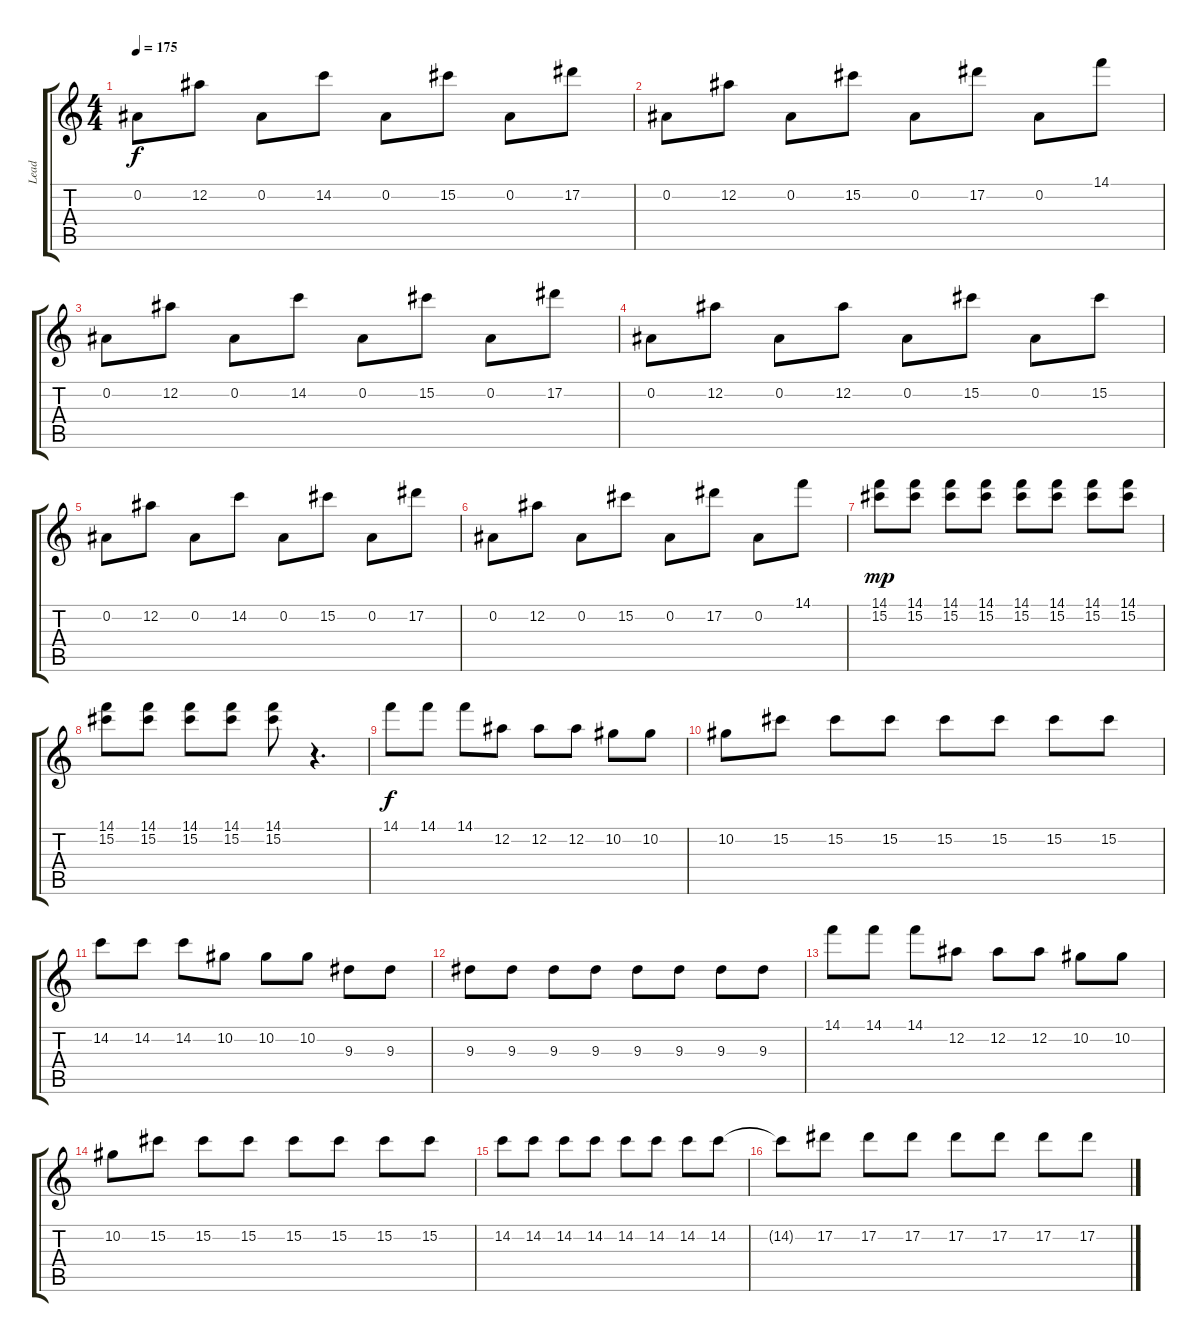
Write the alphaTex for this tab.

\track ("Lead" "Lead") {instrument overdrivenguitar}
\staff {score tabs}
\tuning (Eb4 Bb3 Gb3 Db3 Ab2 Eb2) {hide}
\ts (4 4)
\tempo 175
\clef g2
\ks c
0.2.8{dy f} 12.2.8 0.2.8 14.2.8 0.2.8 15.2.8 0.2.8 17.2.8 |
0.2.8 12.2.8 0.2.8 15.2.8 0.2.8 17.2.8 0.2.8 14.1.8 |
0.2.8 12.2.8 0.2.8 14.2.8 0.2.8 15.2.8 0.2.8 17.2.8 |
0.2.8 12.2.8 0.2.8 12.2.8 0.2.8 15.2.8 0.2.8 15.2.8 |
0.2.8 12.2.8 0.2.8 14.2.8 0.2.8 15.2.8 0.2.8 17.2.8 |
0.2.8 12.2.8 0.2.8 15.2.8 0.2.8 17.2.8 0.2.8 14.1.8 |
(14.1 15.2).8{dy mp volume 2} (14.1 15.2).8{volume 8} (14.1 15.2).8 (14.1 15.2).8 (14.1 15.2).8 (14.1 15.2).8 (14.1 15.2).8 (14.1 15.2).8 |
(14.1 15.2).8 (14.1 15.2).8 (14.1 15.2).8 (14.1 15.2).8 (14.1 15.2).8 r.4{d} |
14.1.8{dy f volume 14} 14.1.8 14.1.8 12.2.8 12.2.8 12.2.8 10.2.8 10.2.8 |
10.2.8 15.2.8 15.2.8 15.2.8 15.2.8 15.2.8 15.2.8 15.2.8 |
14.2.8 14.2.8 14.2.8 10.2.8 10.2.8 10.2.8 9.3.8 9.3.8 |
9.3.8 9.3.8 9.3.8 9.3.8 9.3.8 9.3.8 9.3.8 9.3.8 |
14.1.8 14.1.8 14.1.8 12.2.8 12.2.8 12.2.8 10.2.8 10.2.8 |
10.2.8 15.2.8 15.2.8 15.2.8 15.2.8 15.2.8 15.2.8 15.2.8 |
14.2.8 14.2.8 14.2.8 14.2.8 14.2.8 14.2.8 14.2.8 14.2.8 |
14.2{t}.8 17.2.8 17.2.8 17.2.8 17.2.8 17.2.8 17.2.8 17.2.8
